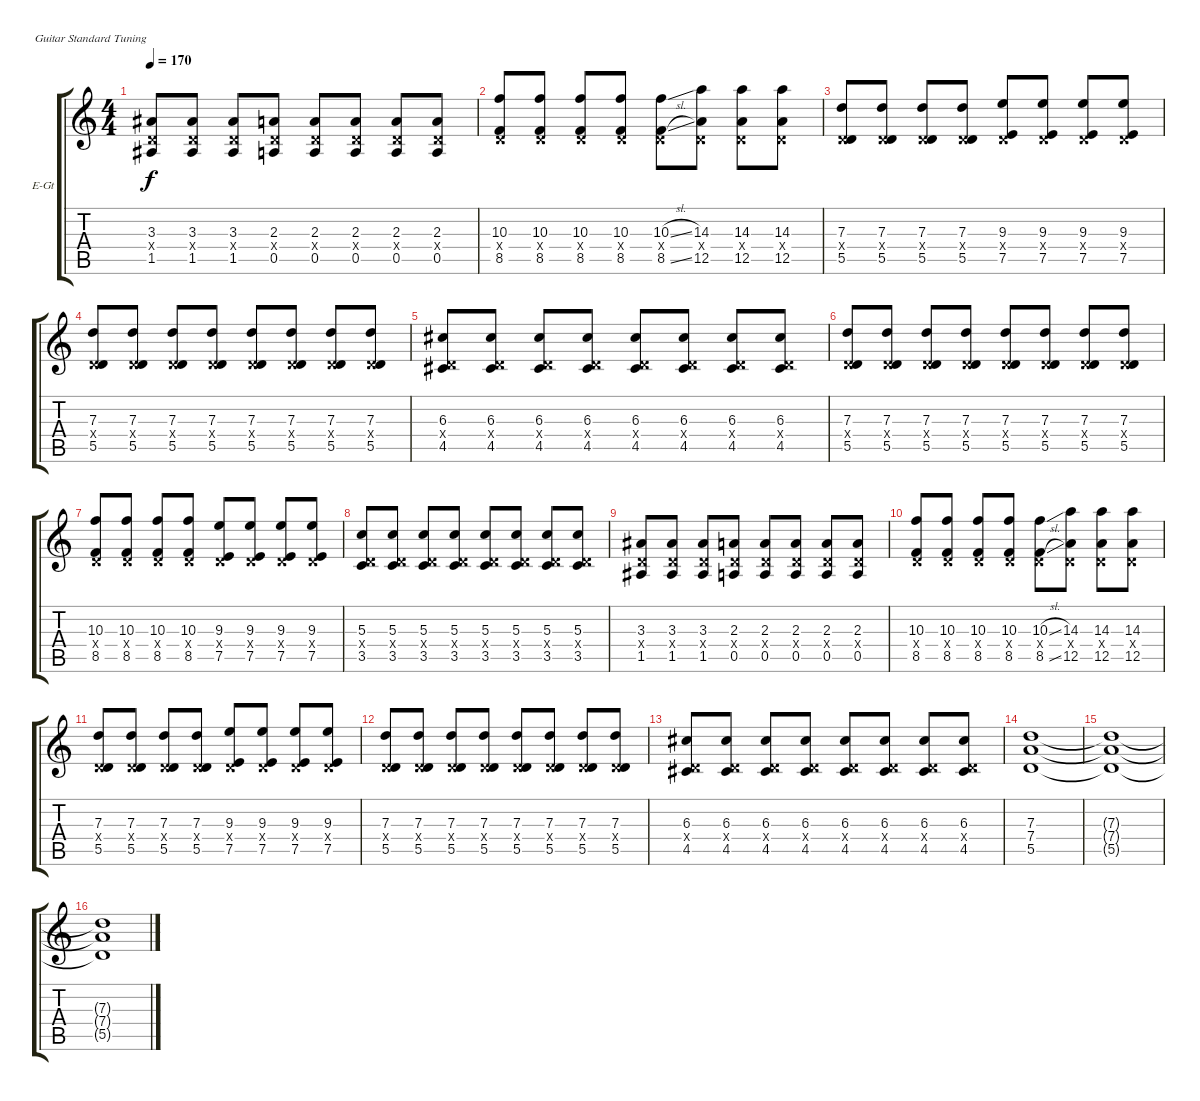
\defaultSystemsLayout 4
\bracketExtendMode groupsimilarinstruments
\firstSystemTrackNameOrientation horizontal
\otherSystemsTrackNameOrientation horizontal
\track ("Electric Guitar" "E-Gt") {instrument distortionguitar}
\staff {score tabs}
\tuning (E4 B3 G3 D3 A2 E2)
\ts (4 4)
\tempo 170
\clef g2
\ks c
(3.3 0.4{x} 1.5).8{dy f} (3.3 0.4{x} 1.5).8 (3.3 0.4{x} 1.5).8 (2.3 0.4{x} 0.5).8 (2.3 0.4{x} 0.5).8 (2.3 0.4{x} 0.5).8 (2.3 0.4{x} 0.5).8 (2.3 0.4{x} 0.5).8 |
(10.3 0.4{x} 8.5).8 (10.3 0.4{x} 8.5).8 (10.3 0.4{x} 8.5).8 (10.3 0.4{x} 8.5).8 (10.3{sl} 0.4{x} 8.5{sl}).8 (14.3 0.4{x} 12.5).8 (14.3 0.4{x} 12.5).8 (14.3 0.4{x} 12.5).8 |
(7.3 0.4{x} 5.5).8 (7.3 0.4{x} 5.5).8 (7.3 0.4{x} 5.5).8 (7.3 0.4{x} 5.5).8 (9.3 0.4{x} 7.5).8 (9.3 0.4{x} 7.5).8 (9.3 0.4{x} 7.5).8 (9.3 0.4{x} 7.5).8 |
(7.3 0.4{x} 5.5).8 (7.3 0.4{x} 5.5).8 (7.3 0.4{x} 5.5).8 (7.3 0.4{x} 5.5).8 (7.3 0.4{x} 5.5).8 (7.3 0.4{x} 5.5).8 (7.3 0.4{x} 5.5).8 (7.3 0.4{x} 5.5).8 |
(6.3 0.4{x} 4.5).8 (6.3 0.4{x} 4.5).8 (6.3 0.4{x} 4.5).8 (6.3 0.4{x} 4.5).8 (6.3 0.4{x} 4.5).8 (6.3 0.4{x} 4.5).8 (6.3 0.4{x} 4.5).8 (6.3 0.4{x} 4.5).8 |
(7.3 0.4{x} 5.5).8 (7.3 0.4{x} 5.5).8 (7.3 0.4{x} 5.5).8 (7.3 0.4{x} 5.5).8 (7.3 0.4{x} 5.5).8 (7.3 0.4{x} 5.5).8 (7.3 0.4{x} 5.5).8 (7.3 0.4{x} 5.5).8 |
(10.3 0.4{x} 8.5).8 (10.3 0.4{x} 8.5).8 (10.3 0.4{x} 8.5).8 (10.3 0.4{x} 8.5).8 (9.3 0.4{x} 7.5).8 (9.3 0.4{x} 7.5).8 (9.3 0.4{x} 7.5).8 (9.3 0.4{x} 7.5).8 |
(5.3 0.4{x} 3.5).8 (5.3 0.4{x} 3.5).8 (5.3 0.4{x} 3.5).8 (5.3 0.4{x} 3.5).8 (5.3 0.4{x} 3.5).8 (5.3 0.4{x} 3.5).8 (5.3 0.4{x} 3.5).8 (5.3 0.4{x} 3.5).8 |
(3.3 0.4{x} 1.5).8 (3.3 0.4{x} 1.5).8 (3.3 0.4{x} 1.5).8 (2.3 0.4{x} 0.5).8 (2.3 0.4{x} 0.5).8 (2.3 0.4{x} 0.5).8 (2.3 0.4{x} 0.5).8 (2.3 0.4{x} 0.5).8 |
(10.3 0.4{x} 8.5).8 (10.3 0.4{x} 8.5).8 (10.3 0.4{x} 8.5).8 (10.3 0.4{x} 8.5).8 (10.3{sl} 0.4{x} 8.5{sl}).8 (14.3 0.4{x} 12.5).8 (14.3 0.4{x} 12.5).8 (14.3 0.4{x} 12.5).8 |
(7.3 0.4{x} 5.5).8 (7.3 0.4{x} 5.5).8 (7.3 0.4{x} 5.5).8 (7.3 0.4{x} 5.5).8 (9.3 0.4{x} 7.5).8 (9.3 0.4{x} 7.5).8 (9.3 0.4{x} 7.5).8 (9.3 0.4{x} 7.5).8 |
(7.3 0.4{x} 5.5).8 (7.3 0.4{x} 5.5).8 (7.3 0.4{x} 5.5).8 (7.3 0.4{x} 5.5).8 (7.3 0.4{x} 5.5).8 (7.3 0.4{x} 5.5).8 (7.3 0.4{x} 5.5).8 (7.3 0.4{x} 5.5).8 |
(6.3 0.4{x} 4.5).8 (6.3 0.4{x} 4.5).8 (6.3 0.4{x} 4.5).8 (6.3 0.4{x} 4.5).8 (6.3 0.4{x} 4.5).8 (6.3 0.4{x} 4.5).8 (6.3 0.4{x} 4.5).8 (6.3 0.4{x} 4.5).8 |
(7.3 7.4 5.5).1 |
(7.3{t} 7.4{t} 5.5{t}).1 |
(7.3{t} 7.4{t} 5.5{t}).1
